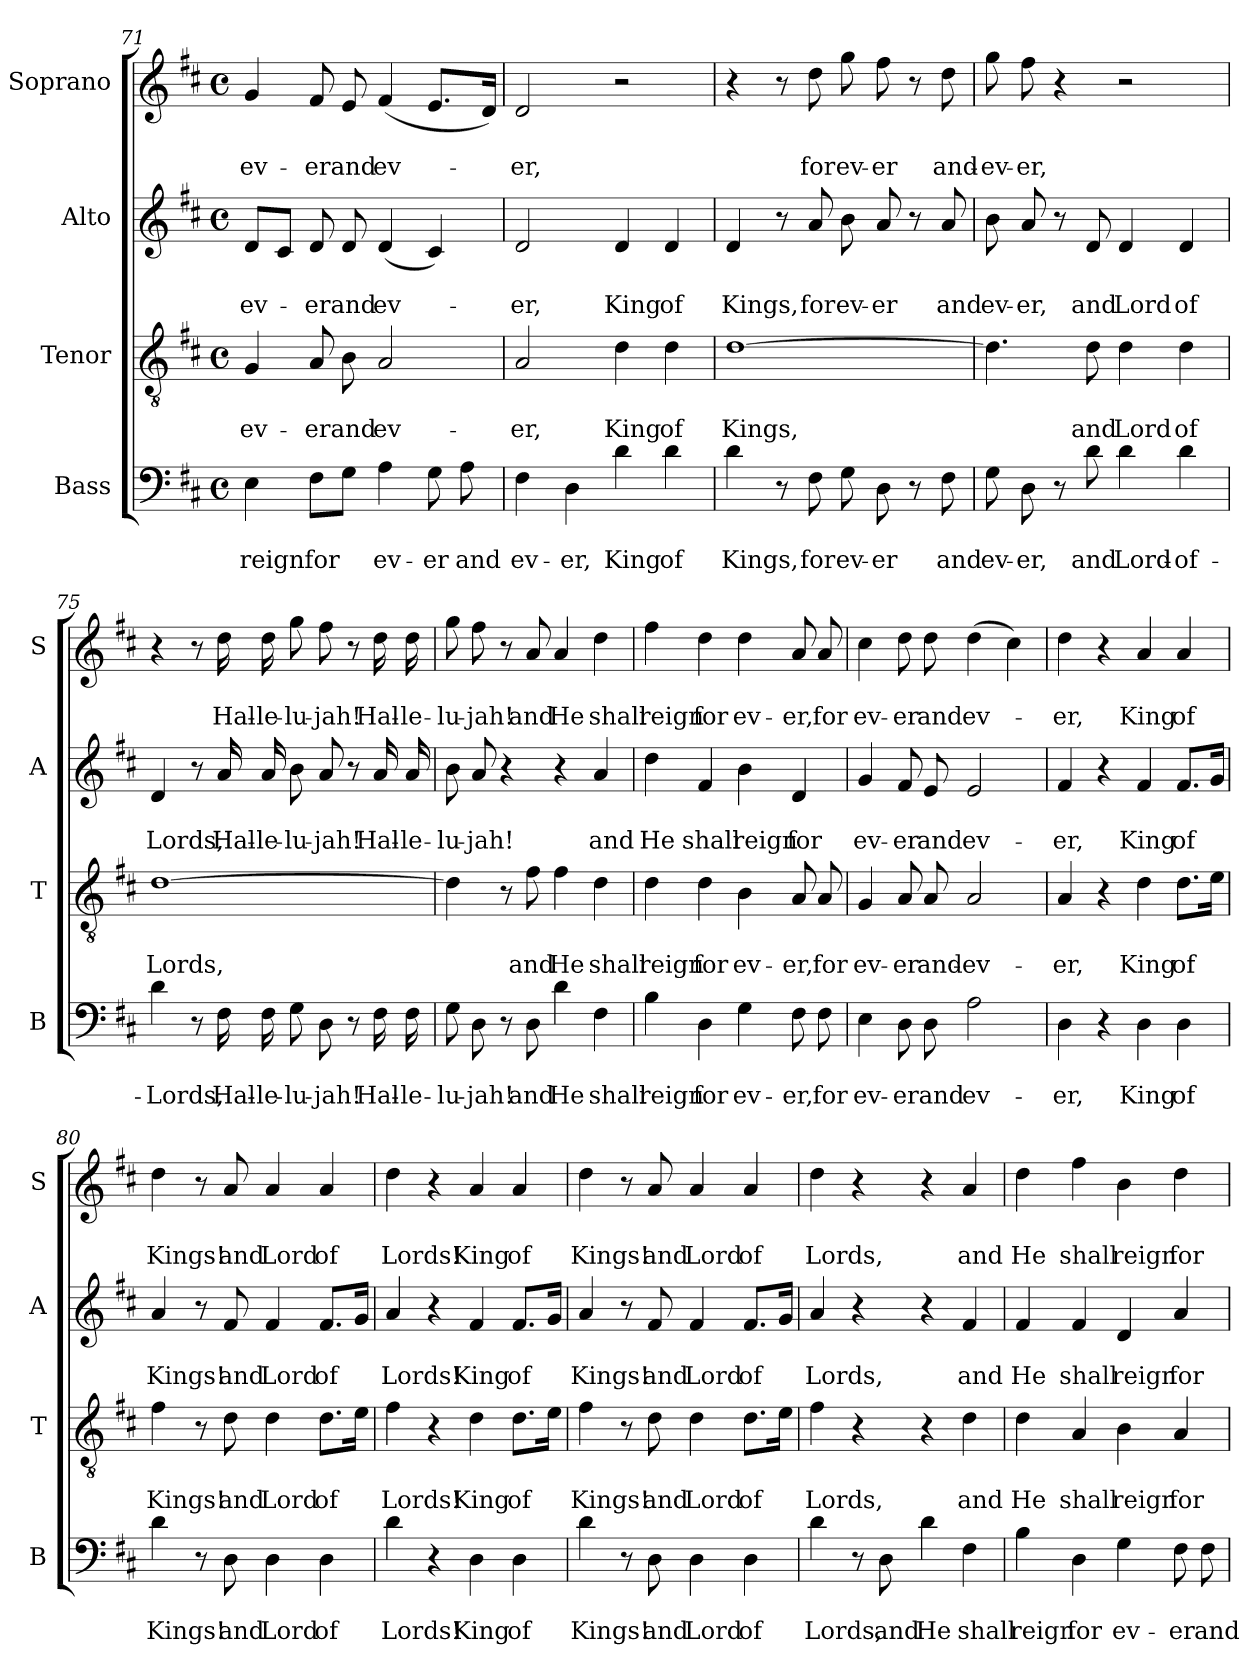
**kern	**text	**text	**kern	**text	**text	**kern	**text	**text	**kern	**text	**text
*part4	*part4	*part4	*part3	*part3	*part3	*part2	*part2	*part2	*part1	*part1	*part1
*staff4	*staff4	*staff4	*staff3	*staff3	*staff3	*staff2	*staff2	*staff2	*staff1	*staff1	*staff1
*I"Bass	*	*	*I"Tenor	*	*	*I"Alto	*	*	*I"Soprano	*	*
*I'B	*	*	*I'T	*	*	*I'A	*	*	*I'S	*	*
*clefF4	*	*	*clefGv2	*	*	*clefG2	*	*	*clefG2	*	*
*k[f#c#]	*	*	*k[f#c#]	*	*	*k[f#c#]	*	*	*k[f#c#]	*	*
*D:	*	*	*D:	*	*	*D:	*	*	*D:	*	*
*M4/4	*	*	*M4/4	*	*	*M4/4	*	*	*M4/4	*	*
*met(c)	*	*	*met(c)	*	*	*met(c)	*	*	*met(c)	*	*
=71	=71	=71	=71	=71	=71	=71	=71	=71	=71	=71	=71
4E\	.	reign	4G/	.	ev-	8d/L	.	ev-	4g/	.	ev-
.	.	.	.	.	.	8c#/J	.	.	.	.	.
8F#\L	.	for	8A/	.	-er	8d/	.	-er	8f#/	.	-er
8G\J	.	.	8B\	.	and	8d/	.	and	8e/	.	and
4A\	.	ev-	2A/	.	ev-	(4d/	.	ev-	(4f#/	.	ev-
8G\	.	-er	.	.	.	4c#/)	.	.	8.e/L	.	.
8A\	.	and	.	.	.	.	.	.	.	.	.
.	.	.	.	.	.	.	.	.	16d/Jk)	.	.
=72	=72	=72	=72	=72	=72	=72	=72	=72	=72	=72	=72
4F#\	.	ev-	2A/	.	-er,	2d/	.	-er,	2d/	.	-er,
4D\	.	-er,	.	.	.	.	.	.	.	.	.
4d\	.	King	4d\	.	King	4d/	.	King	2r	.	.
4d\	.	of	4d\	.	of	4d/	.	of	.	.	.
!!LO:PB:g=z
=73	=73	=73	=73	=73	=73	=73	=73	=73	=73	=73	=73
4d\	.	Kings,	[1d	.	Kings,	4d/	.	Kings,	4r	.	.
8r	.	.	.	.	.	8r	.	.	8r	.	.
8F#\	.	for	.	.	.	8a/	.	for	8dd\	.	for
8G\	.	ev-	.	.	.	8b\	.	ev-	8gg\	.	ev-
8D\	.	-er	.	.	.	8a/	.	-er	8ff#\	.	-er
8r	.	.	.	.	.	8r	.	.	8r	.	.
8F#\	.	and	.	.	.	8a/	.	and	8dd\	.	and-
=74	=74	=74	=74	=74	=74	=74	=74	=74	=74	=74	=74
8G\	.	ev-	4.d\]	.	.	8b\	.	ev-	8gg\	.	-ev-
8D\	.	-er,	.	.	.	8a/	.	-er,	8ff#\	.	-er,
8r	.	.	.	.	.	8r	.	.	4r	.	.
8d\	.	and	8d\	.	and	8d/	.	and	.	.	.
4d\	.	Lord-	4d\	.	Lord	4d/	.	Lord	2r	.	.
4d\	.	-of-	4d\	.	of	4d/	.	of	.	.	.
=75	=75	=75	=75	=75	=75	=75	=75	=75	=75	=75	=75
4d\	.	-Lords,	[1d	.	Lords,	4d/	.	Lords,	4r	.	.
8r	.	.	.	.	.	8r	.	.	8r	.	.
16F#\	.	Hal-	.	.	.	16a/	.	Hal-	16dd\	.	Hal-
16F#\	.	-le-	.	.	.	16a/	.	-le-	16dd\	.	-le-
8G\	.	-lu-	.	.	.	8b\	.	-lu-	8gg\	.	-lu-
8D\	.	-jah!	.	.	.	8a/	.	-jah!	8ff#\	.	-jah!
8r	.	.	.	.	.	8r	.	.	8r	.	.
16F#\	.	Hal-	.	.	.	16a/	.	Hal-	16dd\	.	Hal-
16F#\	.	-le-	.	.	.	16a/	.	-le-	16dd\	.	-le-
!!LO:LB:g=z
=76	=76	=76	=76	=76	=76	=76	=76	=76	=76	=76	=76
8G\	.	-lu-	4d\]	.	.	8b\	.	-lu-	8gg\	.	-lu-
8D\	.	-jah!	.	.	.	8a/	.	-jah!	8ff#\	.	-jah!
8r	.	.	8r	.	.	4r	.	.	8r	.	.
8D\	.	and	8f#\	.	and	.	.	.	8a/	.	and
4d\	.	He	4f#\	.	He	4r	.	.	4a/	.	He
4F#\	.	shall	4d\	.	shall	4a/	.	and	4dd\	.	shall
=77	=77	=77	=77	=77	=77	=77	=77	=77	=77	=77	=77
4B\	.	reign	4d\	.	reign	4dd\	.	He	4ff#\	.	reign
4D\	.	for	4d\	.	for	4f#/	.	shall	4dd\	.	for
4G\	.	ev-	4B\	.	ev-	4b\	.	reign	4dd\	.	ev-
8F#\	.	-er,	8A/	.	-er,	4d/	.	for	8a/	.	-er,
8F#\	.	for	8A/	.	for	.	.	.	8a/	.	for
=78	=78	=78	=78	=78	=78	=78	=78	=78	=78	=78	=78
4E\	.	ev-	4G/	.	ev-	4g/	.	ev-	4cc#\	.	ev-
8D\	.	-er	8A/	.	-er	8f#/	.	-er	8dd\	.	-er
8D\	.	and	8A/	.	and-	8e/	.	and	8dd\	.	and
2A\	.	ev-	2A/	.	-ev-	2e/	.	ev-	(4dd\	.	ev-
.	.	.	.	.	.	.	.	.	4cc#\)	.	.
!!LO:LB:g=z
=79	=79	=79	=79	=79	=79	=79	=79	=79	=79	=79	=79
4D\	.	-er,	4A/	.	-er,	4f#/	.	-er,	4dd\	.	-er,
4r	.	.	4r	.	.	4r	.	.	4r	.	.
4D\	.	King	4d\	.	King	4f#/	.	King	4a/	.	King
4D\	.	of	8.d\L	.	of	8.f#/L	.	of	4a/	.	of
.	.	.	16e\Jk	.	.	16g/Jk	.	.	.	.	.
=80	=80	=80	=80	=80	=80	=80	=80	=80	=80	=80	=80
4d\	.	Kings!	4f#\	.	Kings!	4a/	.	Kings!	4dd\	.	Kings!
8r	.	.	8r	.	.	8r	.	.	8r	.	.
8D\	.	and	8d\	.	and	8f#/	.	and	8a/	.	and
4D\	.	Lord	4d\	.	Lord	4f#/	.	Lord	4a/	.	Lord
4D\	.	of	8.d\L	.	of	8.f#/L	.	of	4a/	.	of
.	.	.	16e\Jk	.	.	16g/Jk	.	.	.	.	.
=81	=81	=81	=81	=81	=81	=81	=81	=81	=81	=81	=81
4d\	.	Lords!	4f#\	.	Lords!	4a/	.	Lords!	4dd\	.	Lords!
4r	.	.	4r	.	.	4r	.	.	4r	.	.
4D\	.	King	4d\	.	King	4f#/	.	King	4a/	.	King
4D\	.	of	8.d\L	.	of	8.f#/L	.	of	4a/	.	of
.	.	.	16e\Jk	.	.	16g/Jk	.	.	.	.	.
!!LO:PB:g=z
=82	=82	=82	=82	=82	=82	=82	=82	=82	=82	=82	=82
4d\	.	Kings!	4f#\	.	Kings!	4a/	.	Kings!	4dd\	.	Kings!
8r	.	.	8r	.	.	8r	.	.	8r	.	.
8D\	.	and	8d\	.	and	8f#/	.	and	8a/	.	and
4D\	.	Lord	4d\	.	Lord	4f#/	.	Lord	4a/	.	Lord
4D\	.	of	8.d\L	.	of	8.f#/L	.	of	4a/	.	of
.	.	.	16e\Jk	.	.	16g/Jk	.	.	.	.	.
=83	=83	=83	=83	=83	=83	=83	=83	=83	=83	=83	=83
4d\	.	Lords,	4f#\	.	Lords,	4a/	.	Lords,	4dd\	.	Lords,
8r	.	.	4r	.	.	4r	.	.	4r	.	.
8D\	.	and	.	.	.	.	.	.	.	.	.
4d\	.	He	4r	.	.	4r	.	.	4r	.	.
4F#\	.	shall	4d\	.	and	4f#/	.	and	4a/	.	and
=84	=84	=84	=84	=84	=84	=84	=84	=84	=84	=84	=84
4B\	.	reign	4d\	.	He	4f#/	.	He	4dd\	.	He
4D\	.	for	4A/	.	shall	4f#/	.	shall	4ff#\	.	shall
4G\	.	ev-	4B\	.	reign	4d/	.	reign	4b\	.	reign
8F#\	.	-er	4A/	.	for	4a/	.	for	4dd\	.	for
8F#\	.	and	.	.	.	.	.	.	.	.	.
=	=	=	=	=	=	=	=	=	=	=	=
*-	*-	*-	*-	*-	*-	*-	*-	*-	*-	*-	*-
